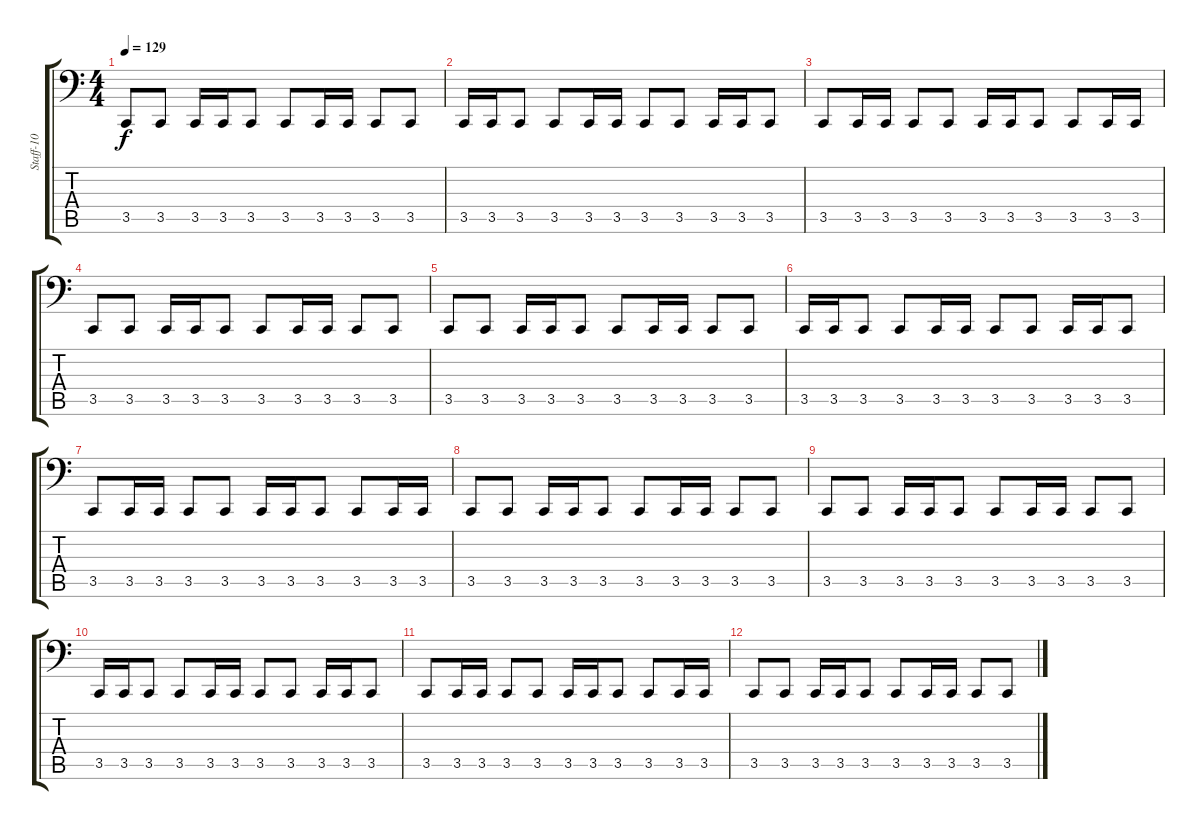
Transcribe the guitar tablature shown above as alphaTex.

\track ("Staff-10" "Staff-10") {instrument pizzicatostrings}
\staff {score tabs}
\tuning (E3 B2 G2 D2 A1 E1) {hide}
\ts (4 4)
\tempo 129
\clef f4
\ks c
3.5.8{dy f} 3.5.8 3.5.16 3.5.16 3.5.8 3.5.8 3.5.16 3.5.16 3.5.8 3.5.8 |
3.5.16 3.5.16 3.5.8 3.5.8 3.5.16 3.5.16 3.5.8 3.5.8 3.5.16 3.5.16 3.5.8 |
3.5.8 3.5.16 3.5.16 3.5.8 3.5.8 3.5.16 3.5.16 3.5.8 3.5.8 3.5.16 3.5.16 |
3.5.8 3.5.8 3.5.16 3.5.16 3.5.8 3.5.8 3.5.16 3.5.16 3.5.8 3.5.8 |
3.5.8 3.5.8 3.5.16 3.5.16 3.5.8 3.5.8 3.5.16 3.5.16 3.5.8 3.5.8 |
3.5.16 3.5.16 3.5.8 3.5.8 3.5.16 3.5.16 3.5.8 3.5.8 3.5.16 3.5.16 3.5.8 |
3.5.8 3.5.16 3.5.16 3.5.8 3.5.8 3.5.16 3.5.16 3.5.8 3.5.8 3.5.16 3.5.16 |
3.5.8 3.5.8 3.5.16 3.5.16 3.5.8 3.5.8 3.5.16 3.5.16 3.5.8 3.5.8 |
3.5.8 3.5.8 3.5.16 3.5.16 3.5.8 3.5.8 3.5.16 3.5.16 3.5.8 3.5.8 |
3.5.16 3.5.16 3.5.8 3.5.8 3.5.16 3.5.16 3.5.8 3.5.8 3.5.16 3.5.16 3.5.8 |
3.5.8 3.5.16 3.5.16 3.5.8 3.5.8 3.5.16 3.5.16 3.5.8 3.5.8 3.5.16 3.5.16 |
3.5.8 3.5.8 3.5.16 3.5.16 3.5.8 3.5.8 3.5.16 3.5.16 3.5.8 3.5.8
